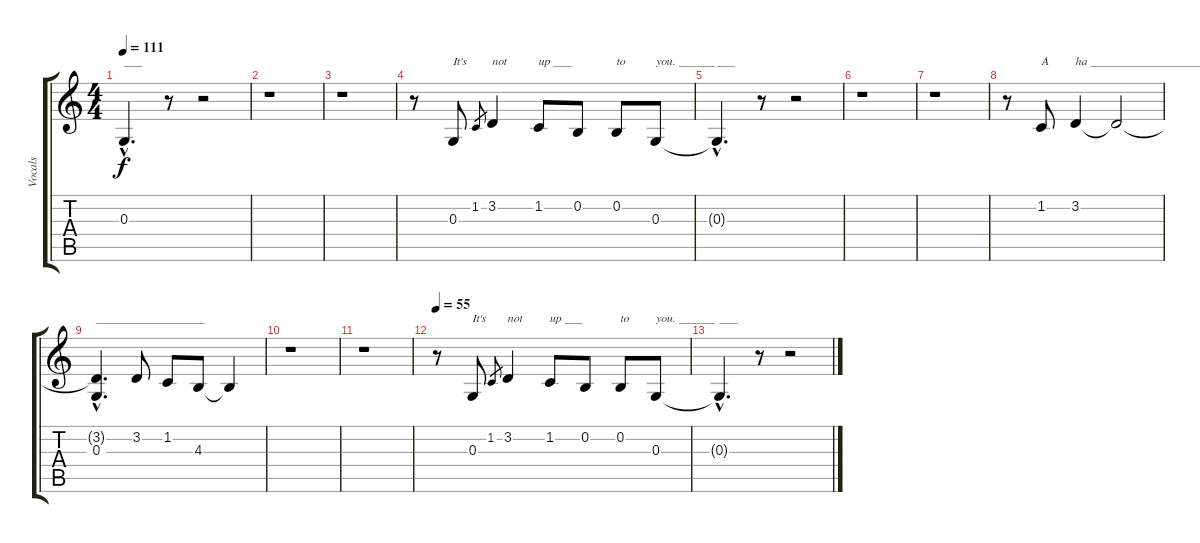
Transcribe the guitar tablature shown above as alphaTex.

\track ("Vocals" "Vocals") {instrument lead2sawtooth}
\staff {score tabs}
\tuning (E4 B3 G3 D3 A2 E2) {hide}
\ts (4 4)
\tempo 111
\clef g2
\ks c
0.3{hac t}.4{d txt "___" dy f volume 10} r.8 r.2 |
r.1 |
r.1{volume 8} |
r.8 0.3.8{txt "It's"} 1.2.8{gr} 3.2.4{txt "not"} 1.2.8{txt "up ___"} 0.2.8 0.2.8{txt "to"} 0.3.8{txt "you. ______"} |
0.3{hac t}.4{d txt "___"} r.8 r.2 |
r.1{volume 6} |
r.1 |
r.8{volume 4} 1.2.8{txt "A"} 3.2.4{txt "ha ___________________"} 3.2{t}.2 |
(3.2{hac t} 0.3{hac}).4{d txt "__________________"} 3.2.8 1.2.8 4.3.8 4.3{t}.4 |
r.1{volume 2} |
r.1 |
\tempo 55
r.8{volume 0} 0.3.8{txt "It's"} 1.2.8{gr} 3.2.4{txt "not"} 1.2.8{txt "up ___"} 0.2.8 0.2.8{txt "to"} 0.3.8{txt "you. ______"} |
0.3{hac t}.4{d txt "___"} r.8 r.2
